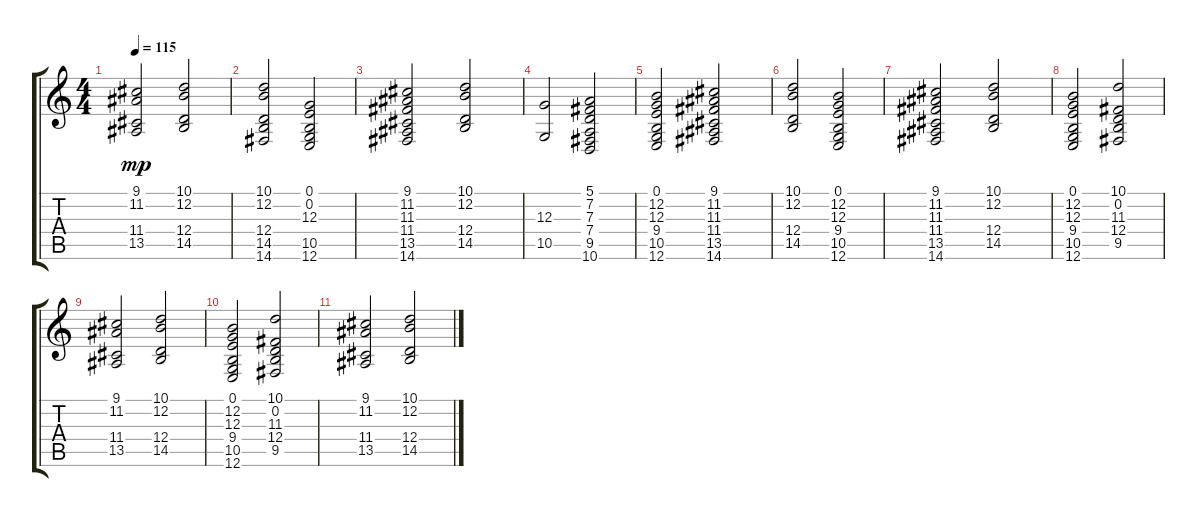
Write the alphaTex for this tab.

\track "" {instrument violin}
\staff {score tabs}
\tuning (E4 B3 G3 D3 A2 E2) {hide}
\ts (4 4)
\tempo 115
\clef g2
\ks c
(9.1 11.2 11.4 13.5).2{dy mp} (10.1 12.2 12.4 14.5).2 |
(10.1 12.2 12.4 14.5 14.6).2 (0.1 0.2 12.3 10.5 12.6).2 |
(9.1 11.2 11.3 11.4 13.5 14.6).2 (10.1 12.2 12.4 14.5).2 |
(12.3 10.5).2 (5.1 7.2 7.3 7.4 9.5 10.6).2 |
(0.1 12.2 12.3 9.4 10.5 12.6).2 (9.1 11.2 11.3 11.4 13.5 14.6).2 |
(10.1 12.2 12.4 14.5).2 (0.1 12.2 12.3 9.4 10.5 12.6).2 |
(9.1 11.2 11.3 11.4 13.5 14.6).2 (10.1 12.2 12.4 14.5).2 |
(0.1 12.2 12.3 9.4 10.5 12.6).2 (10.1 0.2 11.3 12.4 9.5).2 |
(9.1 11.2 11.4 13.5).2 (10.1 12.2 12.4 14.5).2 |
(0.1 12.2 12.3 9.4 10.5 12.6).2 (10.1 0.2 11.3 12.4 9.5).2 |
(9.1 11.2 11.4 13.5).2 (10.1 12.2 12.4 14.5).2
